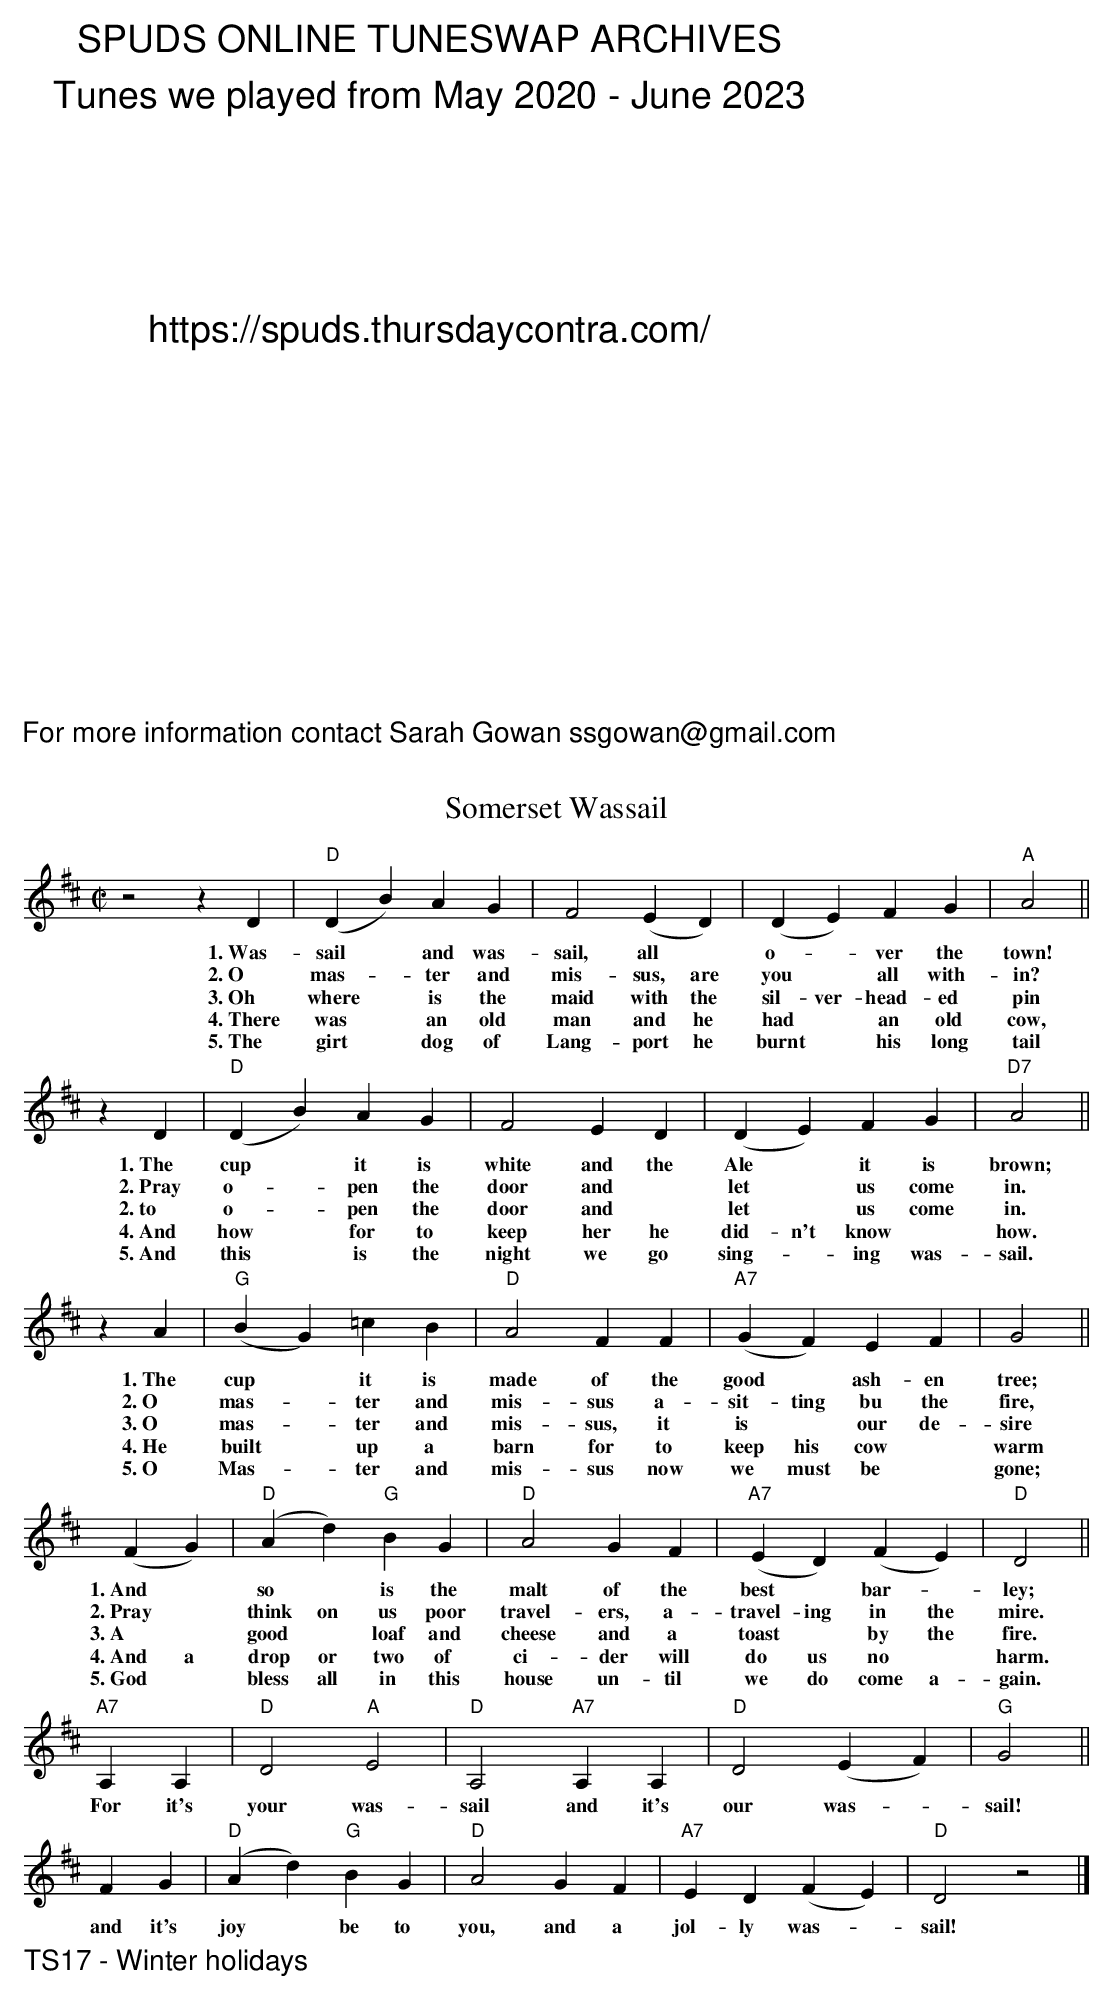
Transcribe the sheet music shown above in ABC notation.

X:1
T:Somerset Wassail
M:C|
L:1/4
K:D
z2 zD | "D"(DB) AG | F2 (ED) | (DE) FG | "A"A2 ||
w: 1.~Was-sail* and was-sail, all* o-*ver the town!
w: 2.~O mas-*ter and mis-sus, are you* all with-in?
w: 3.~Oh where* is the maid with the sil-ver-head-ed pin
w: 4.~There was* an old man and he had* an old cow,
w: 5.~The girt* dog of Lang-port he burnt* his long tail
zD | "D"(DB) AG |F2 ED | (DE) FG | "D7"A2 ||
w: 1.~The cup* it is white and the Ale* it is brown;
w: 2.~Pray o-*pen the door and* let* us come in.
w: 2.~to o-*pen the door and* let* us come in.
w: 4.~And how* for to keep her he did-n't know* how.
w: 5.~And this* is the night we go sing-*ing was-sail.
zA | "G"(BG) =cB | "D"A2 FF | "A7"(GF) EF | G2 ||
w: 1.~The cup* it is made of the good* ash-en tree;
w: 2.~O mas-*ter and mis-sus  a-sit-ting  bu the fire,
w: 3.~O mas-*ter and mis-sus, it is* our de-sire
w: 4.~He built* up a barn for to keep his cow* warm
w: 5.~O Mas-*ter and mis-sus now we must be* gone;
(FG) | "D"(Ad) "G"BG | "D"A2 GF | "A7"(ED) (FE) | "D"D2 ||
w: 1.~And* so* is the malt of the best* bar-* ley;
w: 2.~Pray* think on us poor travel-ers, a-travel-ing in the mire.
w: 3.~A* good* loaf and cheese and a toast* by the fire.
w: 4.~And a drop or two of ci-der will do us no* harm.
w: 5.~God* bless all in this house un-til we do come a-gain.
"A7"A,A, | "D"D2 "A"E2 | "D"A,2 "A7"A,A, | "D"D2 (EF) | "G"G2 ||
w: For it's your was-sail and it's our was-*sail!
FG | "D"(Ad) "G"BG | "D"A2 GF | "A7"ED (FE) | "D"D2 z2 |]
w: and it's joy* be to you, and a jol-ly was-*sail!
